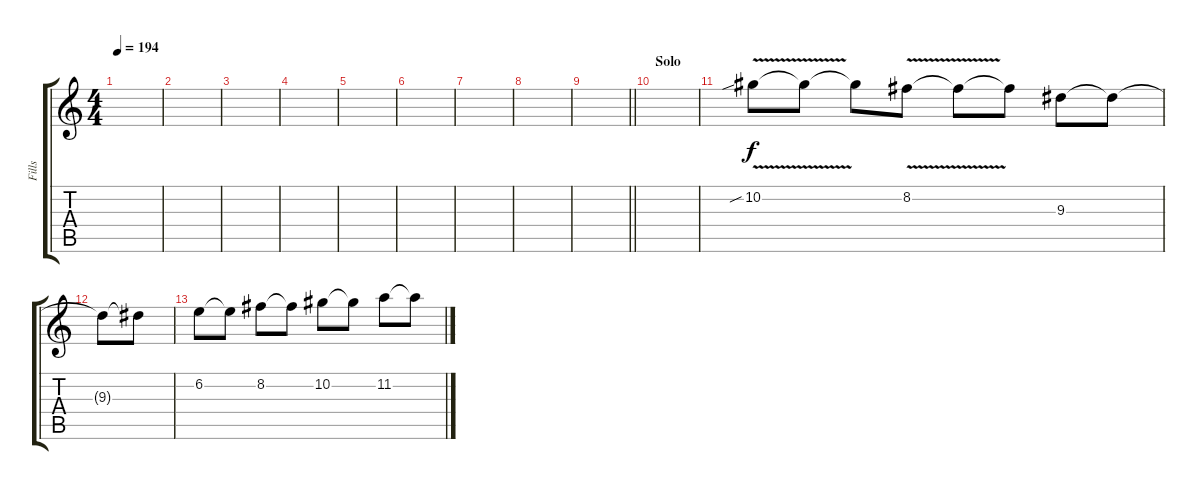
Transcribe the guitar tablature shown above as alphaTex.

\track ("Fills" "Fills") {instrument acousticguitarsteel}
\staff {score tabs}
\tuning (Eb4 Bb3 Gb3 Db3 Ab2 Db2) {hide}
\ts (4 4)
\tempo 194
\clef g2
\ks c
|
|
|
|
|
|
|
|
\barLineRight lightlight
|
\section ("" "Solo")
|
10.2{v sib}.8{dy f} 10.2{t}.8 10.2{t}.8 8.2{v}.8 8.2{t}.8 8.2{t}.8 9.3.8 9.3{t}.8 |
9.3{t}.8 9.3{t}.8 |
6.2.8 6.2{t}.8 8.2.8 8.2{t}.8 10.2.8 10.2{t}.8 11.2.8 11.2{t}.8
